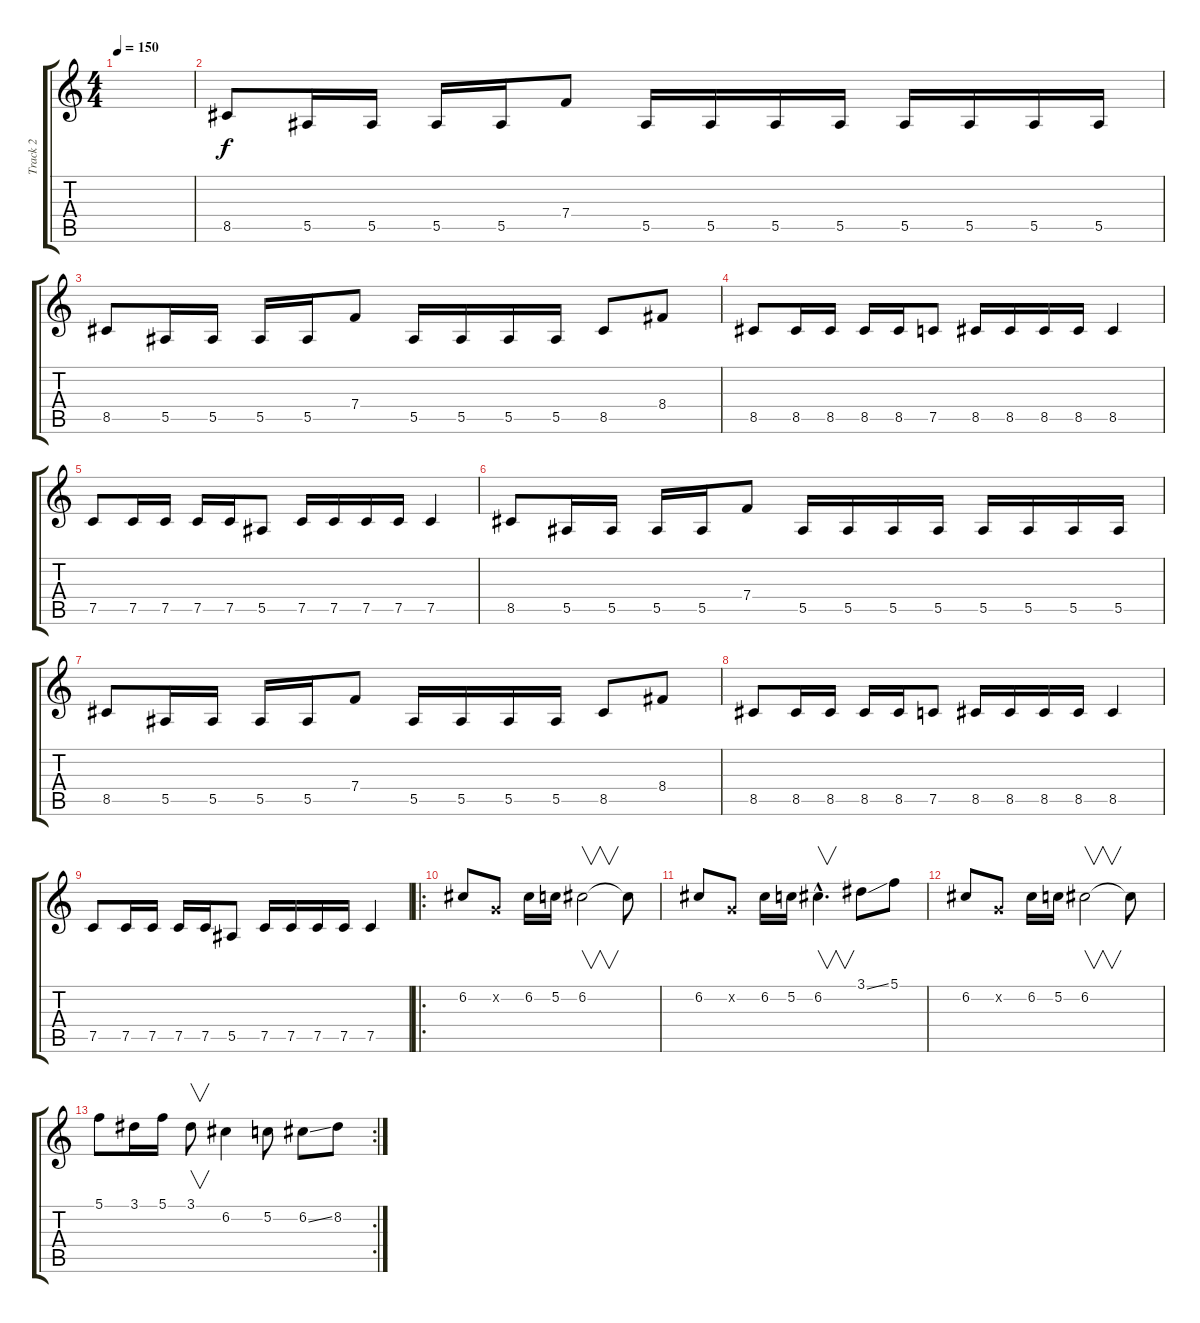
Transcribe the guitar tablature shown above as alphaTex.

\track ("Track 2" "Track 2") {instrument overdrivenguitar}
\staff {score tabs}
\tuning (C4 G3 Eb3 Bb2 F2 C2) {hide}
\ts (4 4)
\tempo 150
\clef g2
\ks c
|
8.5.8 5.5.16 5.5.16 5.5.16 5.5.16 7.4.8 5.5.16 5.5.16 5.5.16 5.5.16 5.5.16 5.5.16 5.5.16 5.5.16 |
8.5.8 5.5.16 5.5.16 5.5.16 5.5.16 7.4.8 5.5.16 5.5.16 5.5.16 5.5.16 8.5.8 8.4.8 |
8.5.8 8.5.16 8.5.16 8.5.16 8.5.16 7.5.8 8.5.16 8.5.16 8.5.16 8.5.16 8.5.4 |
7.5.8 7.5.16 7.5.16 7.5.16 7.5.16 5.5.8 7.5.16 7.5.16 7.5.16 7.5.16 7.5.4 |
8.5.8 5.5.16 5.5.16 5.5.16 5.5.16 7.4.8 5.5.16 5.5.16 5.5.16 5.5.16 5.5.16 5.5.16 5.5.16 5.5.16 |
8.5.8 5.5.16 5.5.16 5.5.16 5.5.16 7.4.8 5.5.16 5.5.16 5.5.16 5.5.16 8.5.8 8.4.8 |
8.5.8 8.5.16 8.5.16 8.5.16 8.5.16 7.5.8 8.5.16 8.5.16 8.5.16 8.5.16 8.5.4 |
7.5.8 7.5.16 7.5.16 7.5.16 7.5.16 5.5.8 7.5.16 7.5.16 7.5.16 7.5.16 7.5.4 |
\ro
6.2.8 0.2{x}.8 6.2.16 5.2.16 6.2.2{v} 6.2{t}.8 |
6.2.8 0.2{x}.8 6.2.16 5.2.16 6.2{hac}.4{v d} 3.1{ss}.8 5.1.8 |
6.2.8 0.2{x}.8 6.2.16 5.2.16 6.2.2{v} 6.2{t}.8 |
\rc 2
5.1.8 3.1.16 5.1.16 3.1.8{v} 6.2.4 5.2.8 6.2{ss}.8 8.2.8
